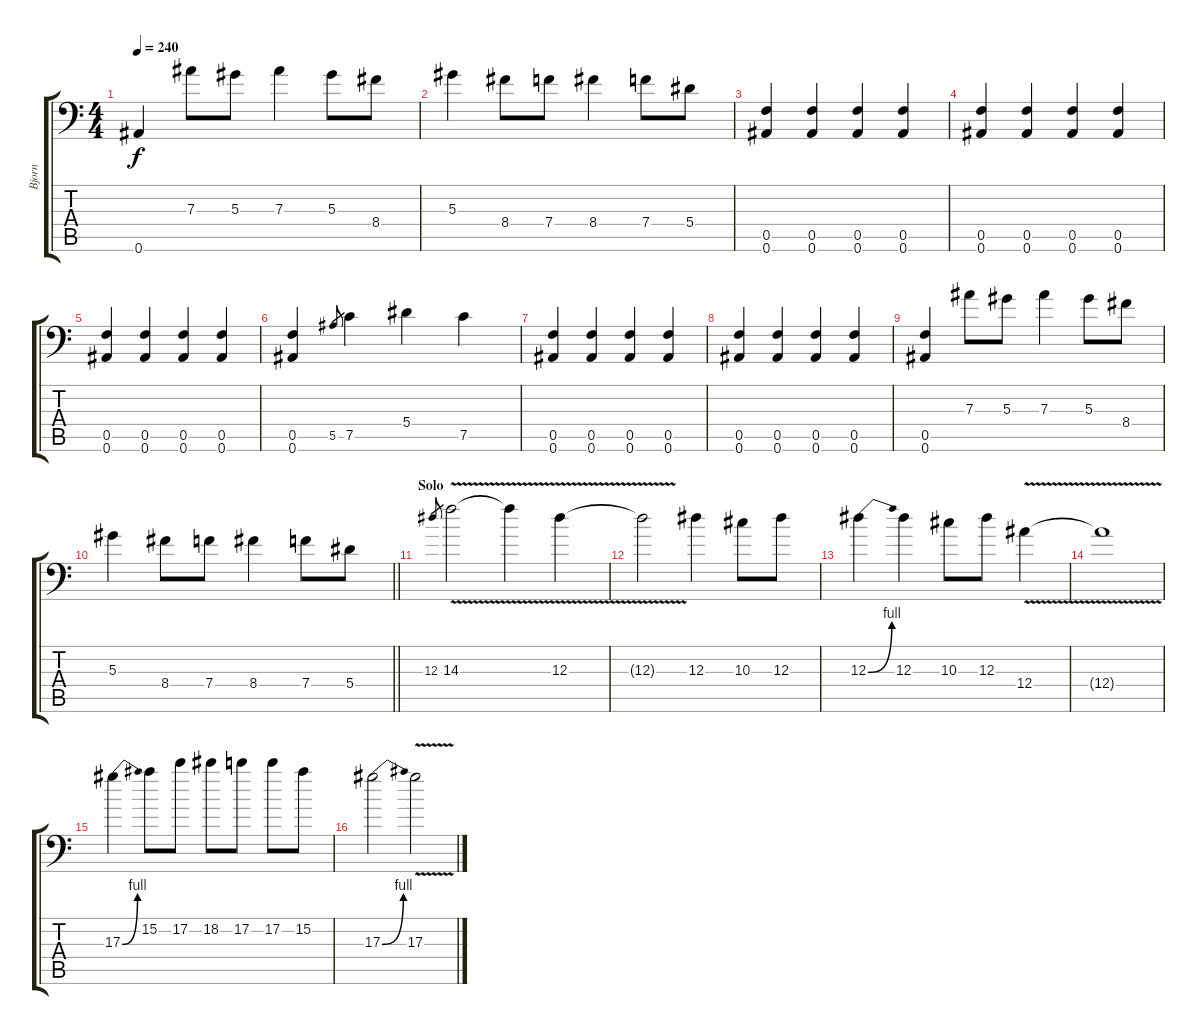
\track ("Bjorn" "Bjorn") {instrument distortionguitar}
\staff {score tabs}
\tuning (C4 G3 Eb3 Bb2 F2 Bb1) {hide}
\ts (4 4)
\tempo 240
\clef f4
\ks c
0.6.4{dy f} 7.3.8 5.3.8 7.3.4 5.3.8 8.4.8 |
5.3.4 8.4.8 7.4.8 8.4.4 7.4.8 5.4.8 |
(0.5 0.6).4 (0.5 0.6).4 (0.5 0.6).4 (0.5 0.6).4 |
(0.5 0.6).4 (0.5 0.6).4 (0.5 0.6).4 (0.5 0.6).4 |
(0.5 0.6).4 (0.5 0.6).4 (0.5 0.6).4 (0.5 0.6).4 |
(0.5 0.6).4 5.5.8{gr} 7.5.4 5.4.4 7.5.4 |
(0.5 0.6).4 (0.5 0.6).4 (0.5 0.6).4 (0.5 0.6).4 |
(0.5 0.6).4 (0.5 0.6).4 (0.5 0.6).4 (0.5 0.6).4 |
(0.5 0.6).4 7.3.8 5.3.8 7.3.4 5.3.8 8.4.8 |
\barLineRight lightlight
5.3.4 8.4.8 7.4.8 8.4.4 7.4.8 5.4.8 |
\section ("" "Solo")
12.3.8{gr} 14.3{v}.2 14.3{t}.4 12.3{v}.4 |
12.3{v t}.2 12.3.4 10.3.8 12.3.8 |
12.3{be (bend 0 0 60 4)}.4 12.3.4 10.3.8 12.3.8 12.4{v}.4 |
12.4{v t}.1 |
17.3{be (bend 0 0 60 4)}.4 15.2.8 17.2.8 18.2.8 17.2.8 17.2.8 15.2.8 |
17.3{be (bend 0 0 60 4)}.2 17.3{v}.2
